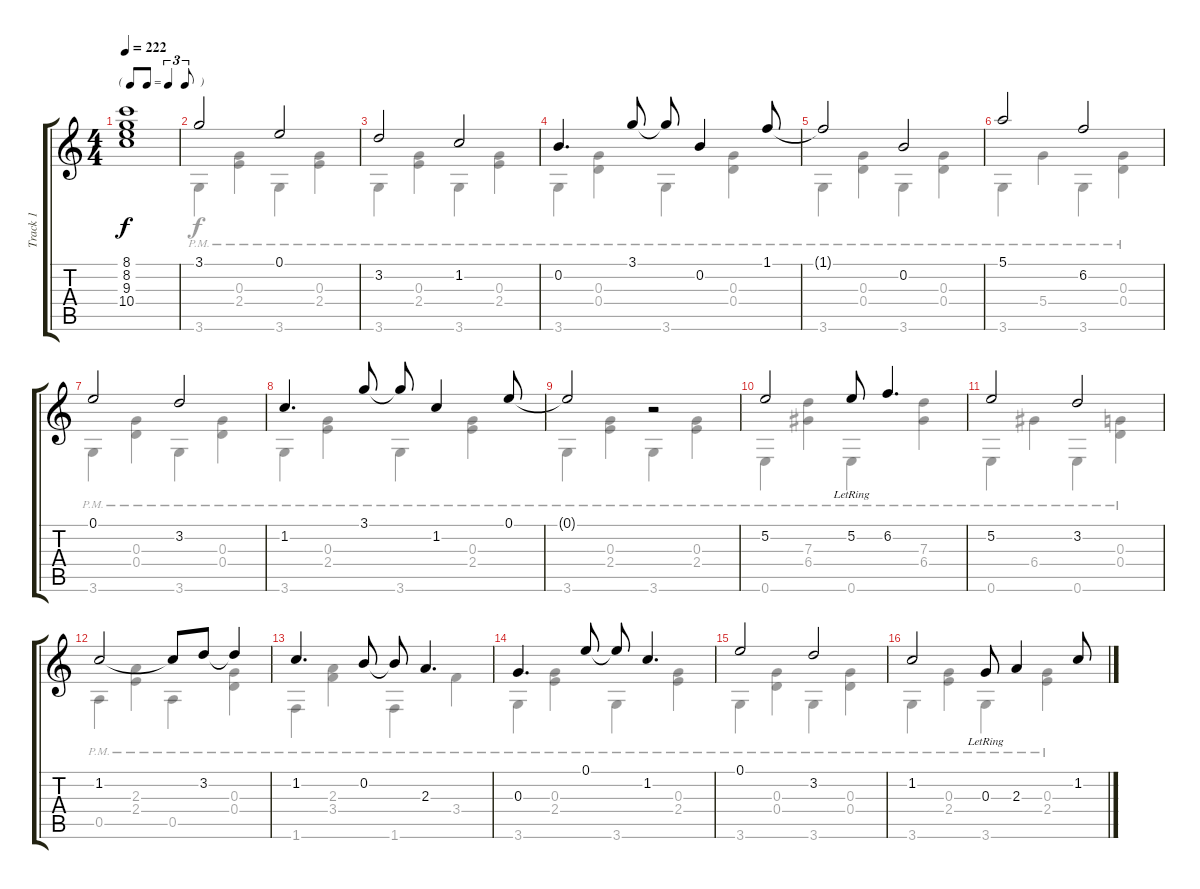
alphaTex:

\track ("Track 1" "Track 1") {instrument electricguitarjazz}
\staff {score tabs}
\tuning (E4 B3 G3 D3 A2 E2) {hide}
\voice
\ts (4 4)
\tf triplet8th
\tempo 222
\clef g2
\ks c
(8.1 8.2 9.3 10.4).1{dy f} |
3.1.2 0.1.2 |
3.2.2 1.2.2 |
0.2.4{d} 3.1.8 3.1{t}.8 0.2.4 1.1.8 |
1.1{t}.2 0.2.2 |
5.1.2 6.2.2 |
0.1.2 3.2.2 |
1.2.4{d} 3.1.8 3.1{t}.8 1.2.4 0.1.8 |
0.1{t}.2 r.2 |
5.2.2 5.2{lr}.8 6.2.4{d} |
5.2.2 3.2.2 |
1.2.2 1.2{t}.8 3.2.8 3.2{t}.4 |
1.2.4{d} 0.2.8 0.2{t}.8 2.3.4{d} |
0.3.4{d} 0.1.8 0.1{t}.8 1.2.4{d} |
0.1.2 3.2.2 |
1.2.2 0.3{lr}.8 2.3.4 1.2.8
\voice
\clef g2
\ottava regular
\simile none
\ks c
|
3.6{pm}.4 (0.3{pm} 2.4{pm}).4 3.6{pm}.4 (0.3{pm} 2.4{pm}).4 |
3.6{pm}.4 (0.3{pm} 2.4{pm}).4 3.6{pm}.4 (0.3{pm} 2.4{pm}).4 |
3.6{pm}.4 (0.3{pm} 0.4{pm}).4 3.6{pm}.4 (0.3{pm} 0.4{pm}).4 |
3.6{pm}.4 (0.3{pm} 0.4{pm}).4 3.6{pm}.4 (0.3{pm} 0.4{pm}).4 |
3.6{pm}.4 5.4{pm}.4 3.6{pm}.4 (0.3{pm} 0.4{pm}).4 |
3.6{pm}.4 (0.3{pm} 0.4{pm}).4 3.6{pm}.4 (0.3{pm} 0.4{pm}).4 |
3.6{pm}.4 (0.3{pm} 2.4{pm}).4 3.6{pm}.4 (0.3{pm} 2.4{pm}).4 |
3.6{pm}.4 (0.3{pm} 2.4{pm}).4 3.6{pm}.4 (0.3{pm} 2.4{pm}).4 |
0.6{pm}.4 (7.3{pm} 6.4).4 0.6{pm}.4 (7.3{pm} 6.4{pm}).4 |
0.6{pm}.4 6.4{pm}.4 0.6{pm}.4 (0.3{pm} 0.4{pm}).4 |
0.5{pm}.4 (2.3{pm} 2.4{pm}).4 0.5{pm}.4 (0.3{pm} 0.4{pm}).4 |
1.6{pm}.4 (2.3{pm} 3.4{pm}).4 1.6{pm}.4 3.4{pm}.4 |
3.6{pm}.4 (0.3{pm} 2.4{pm}).4 3.6{pm}.4 (0.3{pm} 2.4{pm}).4 |
3.6{pm}.4 (0.3{pm} 0.4{pm}).4 3.6{pm}.4 (0.3{pm} 0.4{pm}).4 |
3.6{pm}.4 (0.3{pm} 2.4{pm}).4 3.6{pm}.4 (0.3{pm} 2.4{pm}).4
